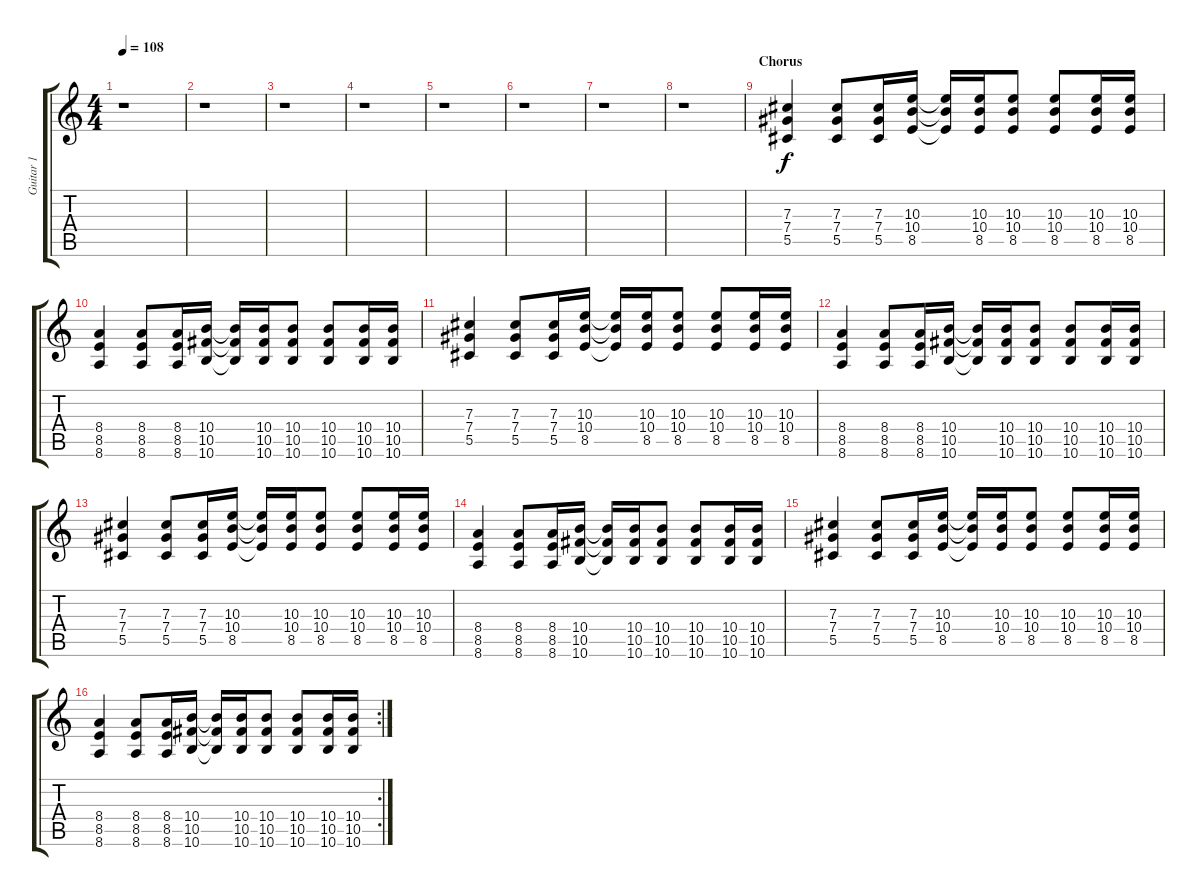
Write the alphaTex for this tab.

\track ("Guitar 1" "Guitar 1") {instrument distortionguitar}
\staff {score tabs}
\tuning (Eb4 Bb3 Gb3 Db3 Ab2 Db2) {hide}
\ts (4 4)
\tempo 108
\clef g2
\ks c
r.1{dy f} |
r.1 |
r.1 |
r.1 |
r.1 |
r.1 |
r.1 |
r.1 |
\section ("" "Chorus")
(7.3 7.4 5.5).4 (7.3 7.4 5.5).8 (7.3 7.4 5.5).16 (10.3 10.4 8.5).16 (10.3{t} 10.4{t} 8.5{t}).16 (10.3 10.4 8.5).16 (10.3 10.4 8.5).8 (10.3 10.4 8.5).8 (10.3 10.4 8.5).16 (10.3 10.4 8.5).16 |
(8.4 8.5 8.6).4 (8.4 8.5 8.6).8 (8.4 8.5 8.6).16 (10.4 10.5 10.6).16 (10.4{t} 10.5{t} 10.6{t}).16 (10.4 10.5 10.6).16 (10.4 10.5 10.6).8 (10.4 10.5 10.6).8 (10.4 10.5 10.6).16 (10.4 10.5 10.6).16 |
(7.3 7.4 5.5).4 (7.3 7.4 5.5).8 (7.3 7.4 5.5).16 (10.3 10.4 8.5).16 (10.3{t} 10.4{t} 8.5{t}).16 (10.3 10.4 8.5).16 (10.3 10.4 8.5).8 (10.3 10.4 8.5).8 (10.3 10.4 8.5).16 (10.3 10.4 8.5).16 |
(8.4 8.5 8.6).4 (8.4 8.5 8.6).8 (8.4 8.5 8.6).16 (10.4 10.5 10.6).16 (10.4{t} 10.5{t} 10.6{t}).16 (10.4 10.5 10.6).16 (10.4 10.5 10.6).8 (10.4 10.5 10.6).8 (10.4 10.5 10.6).16 (10.4 10.5 10.6).16 |
(7.3 7.4 5.5).4 (7.3 7.4 5.5).8 (7.3 7.4 5.5).16 (10.3 10.4 8.5).16 (10.3{t} 10.4{t} 8.5{t}).16 (10.3 10.4 8.5).16 (10.3 10.4 8.5).8 (10.3 10.4 8.5).8 (10.3 10.4 8.5).16 (10.3 10.4 8.5).16 |
(8.4 8.5 8.6).4 (8.4 8.5 8.6).8 (8.4 8.5 8.6).16 (10.4 10.5 10.6).16 (10.4{t} 10.5{t} 10.6{t}).16 (10.4 10.5 10.6).16 (10.4 10.5 10.6).8 (10.4 10.5 10.6).8 (10.4 10.5 10.6).16 (10.4 10.5 10.6).16 |
(7.3 7.4 5.5).4 (7.3 7.4 5.5).8 (7.3 7.4 5.5).16 (10.3 10.4 8.5).16 (10.3{t} 10.4{t} 8.5{t}).16 (10.3 10.4 8.5).16 (10.3 10.4 8.5).8 (10.3 10.4 8.5).8 (10.3 10.4 8.5).16 (10.3 10.4 8.5).16 |
\rc 2
(8.4 8.5 8.6).4 (8.4 8.5 8.6).8 (8.4 8.5 8.6).16 (10.4 10.5 10.6).16 (10.4{t} 10.5{t} 10.6{t}).16 (10.4 10.5 10.6).16 (10.4 10.5 10.6).8 (10.4 10.5 10.6).8 (10.4 10.5 10.6).16 (10.4 10.5 10.6).16
